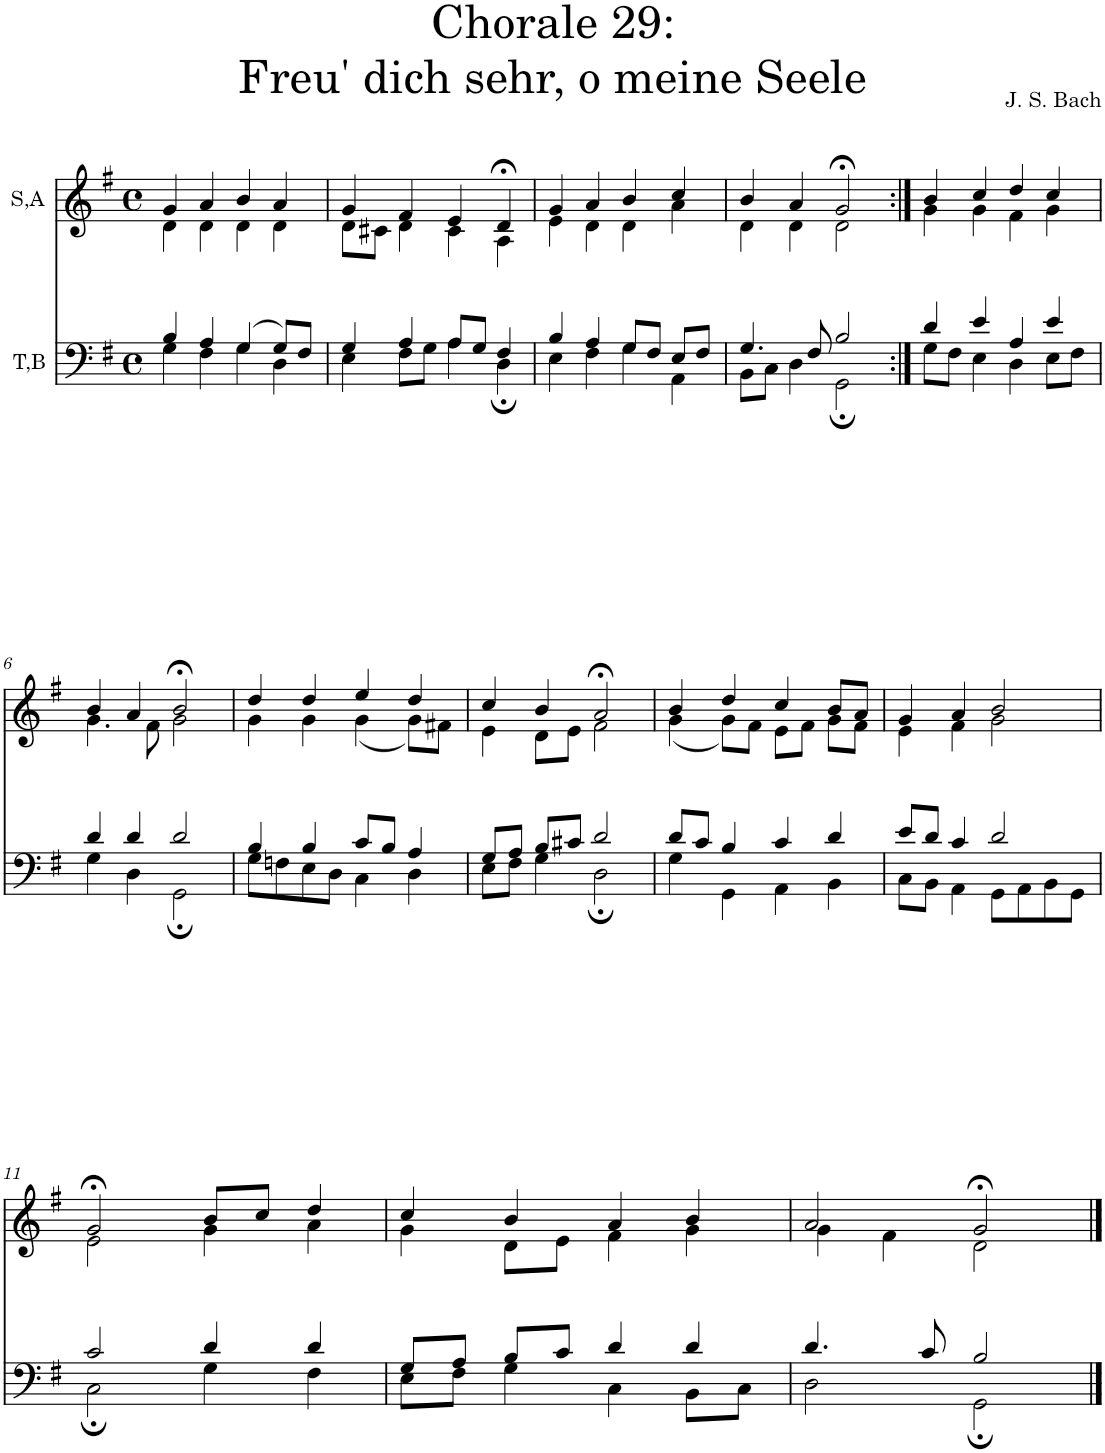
**kern	**kern
*part2	*part1
*staff2	*staff1
*I"T,B	*I"S,A
*clefF4	*clefG2
*k[f#]	*k[f#]
*M4/4	*M4/4
*met(c)	*met(c)
=1	=1
*^	*^
4B/	4G\	4g/	4d\
4A/	4F#\	4a/	4d\
(>4G/	4G\	4b/	4d\
8G/L)	4D\	4a/	4d\
8F#/J	.	.	.
=2	=2	=2	=2
4G/	4E\	4g/	8d\L
.	.	.	8c#X\J
4A/	8F#\L	4f#/	4d\
.	8G\J	.	.
8A/L	4A\	4e/	4c#\
8G/J	.	.	.
4F#/	4D;\	4d;</	4A\
=3	=3	=3	=3
4B/	4E\	4g/	4e\
4A/	4F#\	4a/	4d\
8G/L	4G\	4b/	4d\
8F#/J	.	.	.
8E/L	4AA\	4cc/	4a\
8F#/J	.	.	.
=4	=4	=4	=4
4.G/	8BB\L	4b/	4d\
.	8C\J	.	.
.	4D\	4a/	4d\
8F#/	.	.	.
2B/	2GG;\	2g;</	2d\
=5:|!	=5:|!	=5:|!	=5:|!
4d/	8G\L	4b/	4g\
.	8F#\J	.	.
4e/	4E\	4cc/	4g\
4A/	4D\	4dd/	4f#\
4e/	8E\L	4cc/	4g\
.	8F#\J	.	.
!!LO:LB:g=z	!!
=6	=6	=6	=6
4d/	4G\	4b/	4.g\
4d/	4D\	4a/	.
.	.	.	8f#\
2d/	2GG;\	2b;</	2g\
=7	=7	=7	=7
4B/	8G\L	4dd/	4g\
.	8Fn\	.	.
4B/	8E\	4dd/	4g\
.	8D\J	.	.
8c/L	4C\	4ee/	(<4g\
8B/J	.	.	.
4A/	4D\	4dd/	8g\L)
.	.	.	8f#X\J
=8	=8	=8	=8
8G/L	8E\L	4cc/	4e\
8A/J	8F#\J	.	.
8B/L	4G\	4b/	8d\L
8c#X/J	.	.	8e\J
2d/	2D;\	2a;</	2f#\
=9	=9	=9	=9
8d/L	4G\	4b/	(<4g\
8c/J	.	.	.
4B/	4GG\	4dd/	8g\L)
.	.	.	8f#\J
4c/	4AA\	4cc/	8e\L
.	.	.	8f#\J
4d/	4BB\	8b/L	8g\L
.	.	8a/J	8f#\J
=10	=10	=10	=10
8e/L	8C\L	4g/	4e\
8d/J	8BB\J	.	.
4c/	4AA\	4a/	4f#\
2d/	8GG\L	2b/	2g\
.	8AA\	.	.
.	8BB\	.	.
.	8GG\J	.	.
!!LO:LB:g=z	!!
=11	=11	=11	=11
2c/	2C;\	2g;</	2e\
4d/	4G\	8b/L	4g\
.	.	8cc/J	.
4d/	4F#\	4dd/	4a\
=12	=12	=12	=12
8G/L	8E\L	4cc/	4g\
8A/J	8F#\J	.	.
8B/L	4G\	4b/	8d\L
8c/J	.	.	8e\J
4d/	4C\	4a/	4f#\
4d/	8BB\L	4b/	4g\
.	8C\J	.	.
=13	=13	=13	=13
4.d/	2D\	2a/	4g\
.	.	.	4f#\
8c/	.	.	.
2B/	2GG;\	2g;</	2d\
*v	*v	*	*
*	*v	*v
==	==
*-	*-
